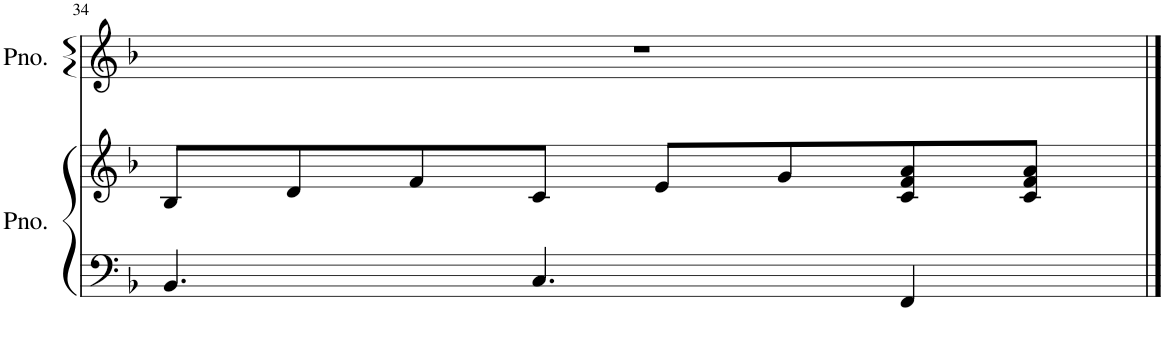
**kern	**kern	**kern
*part2	*part2	*part1
*staff3	*staff2	*staff1
*I"Piano	*	*I"Piano
*I'Pno.	*	*I'Pno.
!!LO:PB:g=z
*clefF4	*clefG2	*clefG2
*k[b-]	*k[b-]	*k[b-]
*M4/4	*M4/4	*M4/4
=34	=34	=34
4.BB-/	8B-/L	1r
.	8d/	.
.	8f/	.
4.C/	8c/J	.
.	8e/L	.
.	8g/	.
4FF/	8c/ 8f/ 8a/	.
.	8c/ 8f/ 8a/J	.
==	==	==
*-	*-	*-
